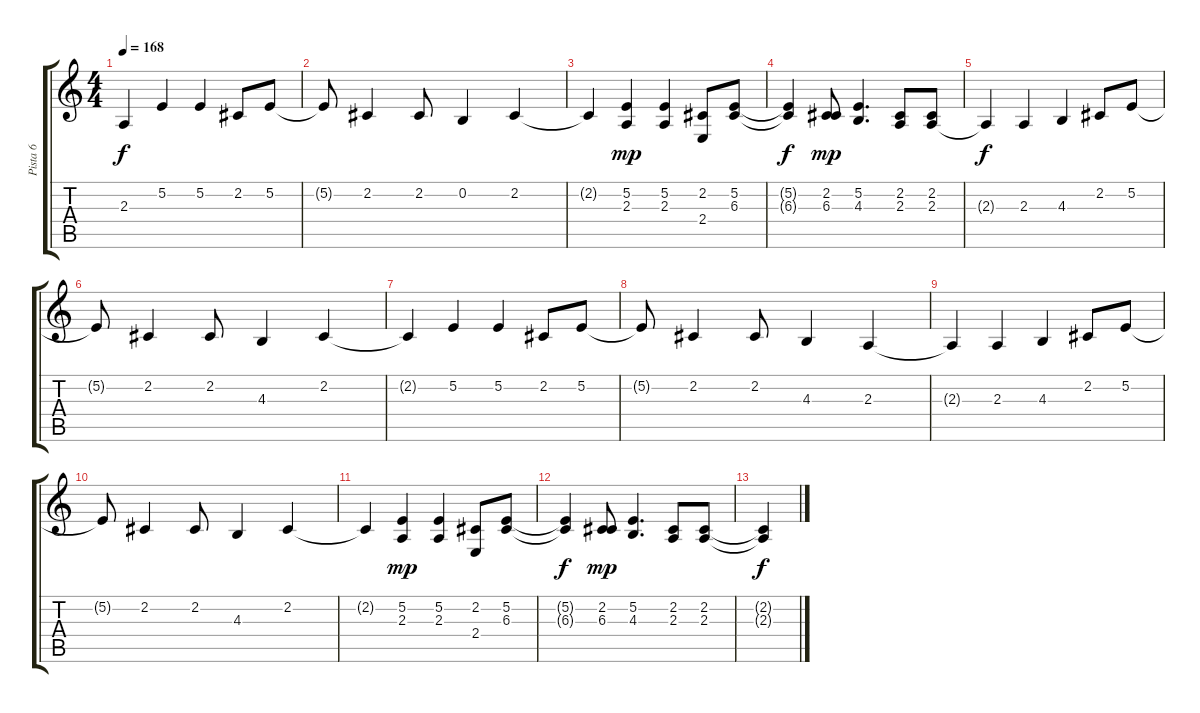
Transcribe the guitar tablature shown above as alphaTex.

\track ("Pista 6" "Pista 6") {instrument electricgrandpiano}
\staff {score tabs}
\tuning (E4 B3 G3 D3 A2 E2) {hide}
\ts (4 4)
\tempo 168
\clef g2
\ks c
2.3{t}.4{dy f} 5.2.4 5.2.4 2.2.8 5.2.8 |
5.2{t}.8 2.2.4 2.2.8 0.2.4 2.2.4 |
2.2{t}.4 (5.2 2.3).4{dy mp} (5.2 2.3).4 (2.2 2.4).8 (5.2 6.3).8 |
(5.2{t} 6.3{t}).4{dy f} (2.2 6.3).8{dy mp} (5.2 4.3).4{d} (2.2 2.3).8 (2.2 2.3).8 |
2.3{t}.4{dy f} 2.3.4 4.3.4 2.2.8 5.2.8 |
5.2{t}.8 2.2.4 2.2.8 4.3.4 2.2.4 |
2.2{t}.4 5.2.4 5.2.4 2.2.8 5.2.8 |
5.2{t}.8 2.2.4 2.2.8 4.3.4 2.3.4 |
2.3{t}.4 2.3.4 4.3.4 2.2.8 5.2.8 |
5.2{t}.8 2.2.4 2.2.8 4.3.4 2.2.4 |
2.2{t}.4 (5.2 2.3).4{dy mp} (5.2 2.3).4 (2.2 2.4).8 (5.2 6.3).8 |
(5.2{t} 6.3{t}).4{dy f} (2.2 6.3).8{dy mp} (5.2 4.3).4{d} (2.2 2.3).8 (2.2 2.3).8 |
(2.2{t} 2.3{t}).4{dy f}
